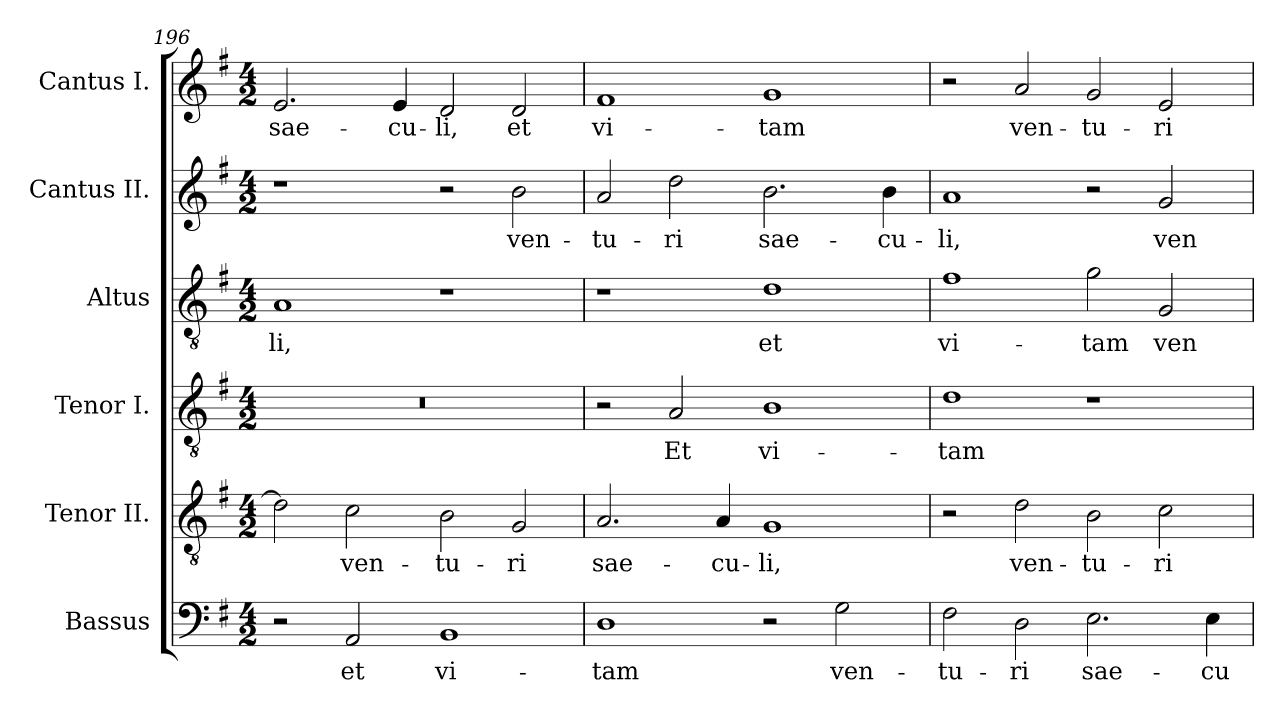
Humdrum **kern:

**kern	**text	**kern	**text	**kern	**text	**kern	**text	**kern	**text	**kern	**text
*part6	*part6	*part5	*part5	*part4	*part4	*part3	*part3	*part2	*part2	*part1	*part1
*staff6	*staff6	*staff5	*staff5	*staff4	*staff4	*staff3	*staff3	*staff2	*staff2	*staff1	*staff1
*I"Bassus	*	*I"Tenor II.	*	*I"Tenor I.	*	*I"Altus	*	*I"Cantus II.	*	*I"Cantus I.	*
*I'B.	*	*I'T. II.	*	*I'T. I.	*	*I'A.	*	*I'C. II	*	*I'C. I	*
*clefF4	*	*clefGv2	*	*clefGv2	*	*clefGv2	*	*clefG2	*	*clefG2	*
*	*	*ITrd7c12	*	*ITrd7c12	*	*ITrd7c12	*	*	*	*	*
*k[f#]	*	*k[f#]	*	*k[f#]	*	*k[f#]	*	*k[f#]	*	*k[f#]	*
*G:	*	*G:	*	*G:	*	*G:	*	*G:	*	*G:	*
*M4/2	*	*M4/2	*	*M4/2	*	*M4/2	*	*M4/2	*	*M4/2	*
=196	=196	=196	=196	=196	=196	=196	=196	=196	=196	=196	=196
!	!	!	!	!LO:N:vis=1	!	!	!	!	!	!	!
!	!	!	!	!	!	!	!LO:LY:b:color=#000000	!	!	!	!
!	!	!	!	!	!	!	!	!	!	!	!LO:LY:b:color=#000000
2r	.	2Di\]	.	0r	.	1AAi	-li,	1r	.	2.ei/	sae-
!	!LO:LY:b:color=#000000	!	!	!	!	!	!	!	!	!	!
!	!	!	!LO:LY:b:color=#000000	!	!	!	!	!	!	!	!
2AAi/	et	2Ci\	ven-	.	.	.	.	.	.	.	.
!	!	!	!	!	!	!	!	!	!	!	!LO:LY:b:color=#000000
.	.	.	.	.	.	.	.	.	.	4ei/	-cu-
!	!LO:LY:b:color=#000000	!	!	!	!	!	!	!	!	!	!
!	!	!	!LO:LY:b:color=#000000	!	!	!	!	!	!	!	!
!	!	!	!	!	!	!	!	!	!	!	!LO:LY:b:color=#000000
1BBi	vi-	2BBi\	-tu-	.	.	1r	.	2r	.	2di/	-li,
!	!	!	!LO:LY:b:color=#000000	!	!	!	!	!	!	!	!
!	!	!	!	!	!	!	!	!	!LO:LY:b:color=#000000	!	!
!	!	!	!	!	!	!	!	!	!	!	!LO:LY:b:color=#000000
.	.	2GGi/	-ri	.	.	.	.	2bi\	ven-	2di/	et
!!LO:PB:g=z
=197	=197	=197	=197	=197	=197	=197	=197	=197	=197	=197	=197
!	!LO:LY:b:color=#000000	!	!	!	!	!	!	!	!	!	!
!	!	!	!LO:LY:b:color=#000000	!	!	!	!	!	!	!	!
!	!	!	!	!	!	!	!	!	!LO:LY:b:color=#000000	!	!
!	!	!	!	!	!	!	!	!	!	!	!LO:LY:b:color=#000000
1Di	-tam	2.AAi/	sae-	2r	.	1r	.	2ai/	-tu-	1f#i	vi-
!	!	!	!	!	!LO:LY:b:color=#000000	!	!	!	!	!	!
!	!	!	!	!	!	!	!	!	!LO:LY:b:color=#000000	!	!
.	.	.	.	2AAi/	Et	.	.	2ddi\	-ri	.	.
!	!	!	!LO:LY:b:color=#000000	!	!	!	!	!	!	!	!
.	.	4AAi/	-cu-	.	.	.	.	.	.	.	.
!	!	!	!LO:LY:b:color=#000000	!	!	!	!	!	!	!	!
!	!	!	!	!	!LO:LY:b:color=#000000	!	!	!	!	!	!
!	!	!	!	!	!	!	!LO:LY:b:color=#000000	!	!	!	!
!	!	!	!	!	!	!	!	!	!LO:LY:b:color=#000000	!	!
!	!	!	!	!	!	!	!	!	!	!	!LO:LY:b:color=#000000
2r	.	1GGi	-li,	1BBi	vi-	1Di	et	2.bi\	sae-	1gi	-tam
!	!LO:LY:b:color=#000000	!	!	!	!	!	!	!	!	!	!
2Gi\	ven-	.	.	.	.	.	.	.	.	.	.
!	!	!	!	!	!	!	!	!	!LO:LY:b:color=#000000	!	!
.	.	.	.	.	.	.	.	4bi\	-cu-	.	.
=198	=198	=198	=198	=198	=198	=198	=198	=198	=198	=198	=198
!	!LO:LY:b:color=#000000	!	!	!	!	!	!	!	!	!	!
!	!	!	!	!	!LO:LY:b:color=#000000	!	!	!	!	!	!
!	!	!	!	!	!	!	!LO:LY:b:color=#000000	!	!	!	!
!	!	!	!	!	!	!	!	!	!LO:LY:b:color=#000000	!	!
2F#i\	-tu-	2r	.	1Di	-tam	1F#i	vi-	1ai	-li,	2r	.
!	!LO:LY:b:color=#000000	!	!	!	!	!	!	!	!	!	!
!	!	!	!LO:LY:b:color=#000000	!	!	!	!	!	!	!	!
!	!	!	!	!	!	!	!	!	!	!	!LO:LY:b:color=#000000
2Di\	-ri	2Di\	ven-	.	.	.	.	.	.	2ai/	ven-
!	!LO:LY:b:color=#000000	!	!	!	!	!	!	!	!	!	!
!	!	!	!LO:LY:b:color=#000000	!	!	!	!	!	!	!	!
!	!	!	!	!	!	!	!LO:LY:b:color=#000000	!	!	!	!
!	!	!	!	!	!	!	!	!	!	!	!LO:LY:b:color=#000000
2.Ei\	sae-	2BBi\	-tu-	1r	.	2Gi\	-tam	2r	.	2gi/	-tu-
!	!	!	!LO:LY:b:color=#000000	!	!	!	!	!	!	!	!
!	!	!	!	!	!	!	!LO:LY:b:color=#000000	!	!	!	!
!	!	!	!	!	!	!	!	!	!LO:LY:b:color=#000000	!	!
!	!	!	!	!	!	!	!	!	!	!	!LO:LY:b:color=#000000
.	.	2Ci\	-ri	.	.	2GGi/	ven-	2gi/	ven-	2ei/	-ri
!	!LO:LY:b:color=#000000	!	!	!	!	!	!	!	!	!	!
4Ei\	-cu-	.	.	.	.	.	.	.	.	.	.
=	=	=	=	=	=	=	=	=	=	=	=
*-	*-	*-	*-	*-	*-	*-	*-	*-	*-	*-	*-
